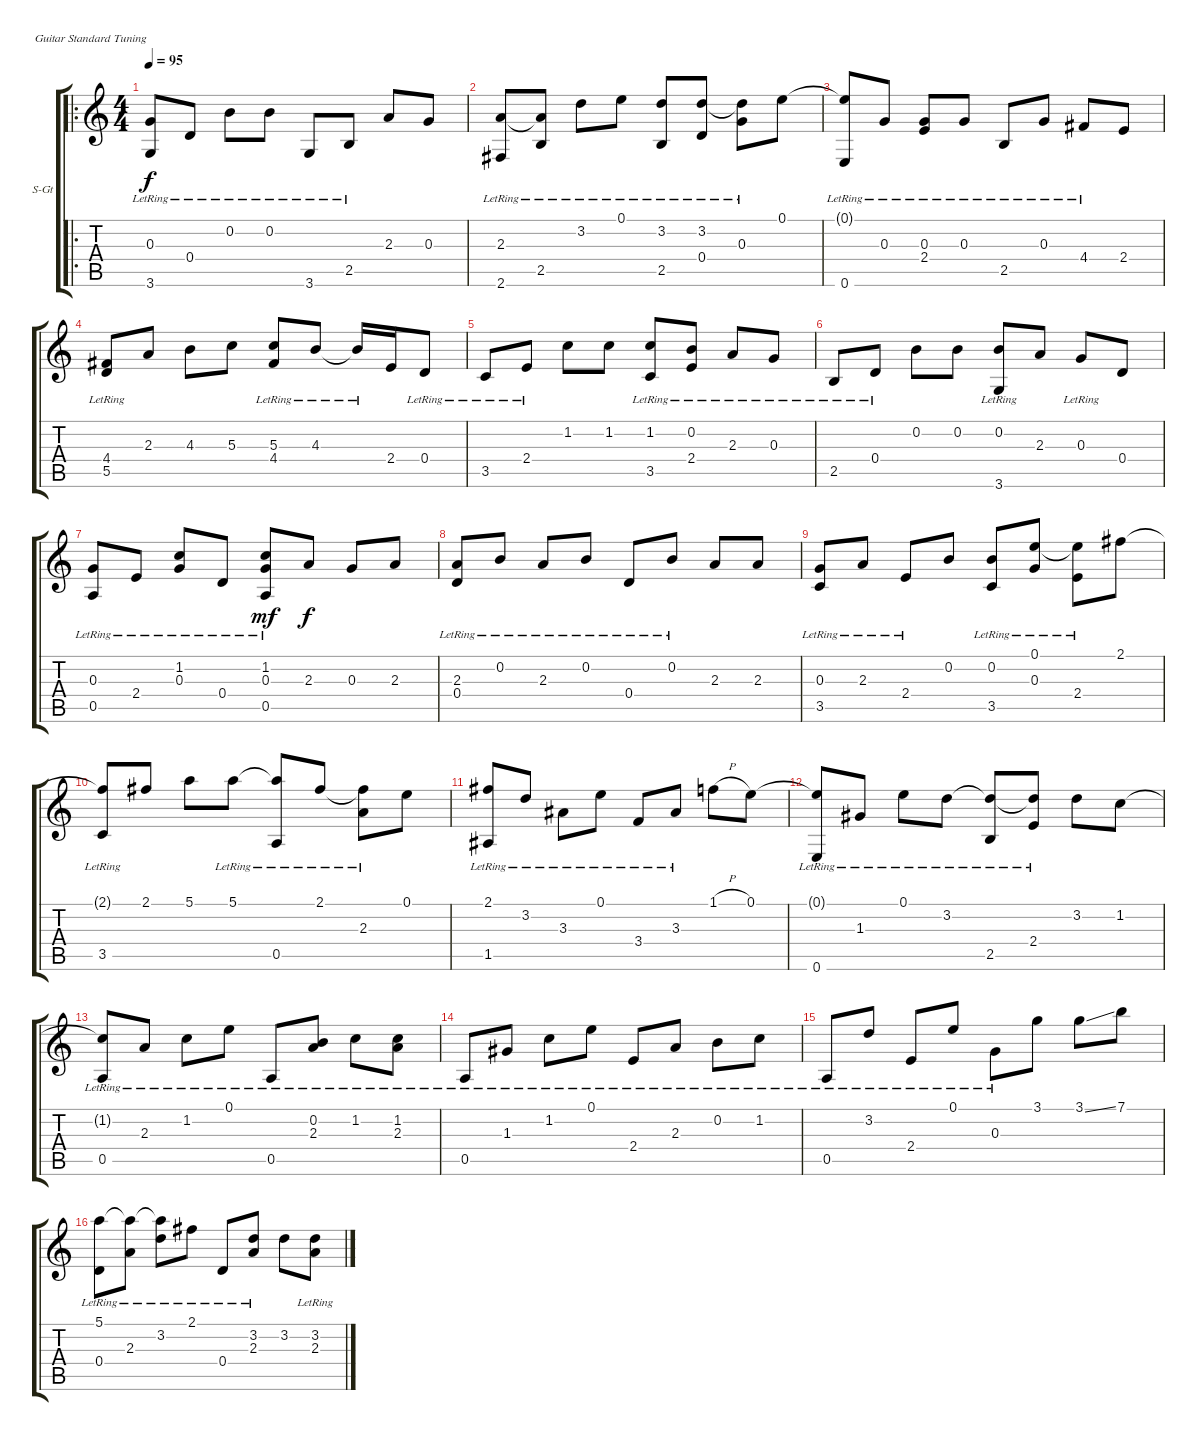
\bracketExtendMode groupsimilarinstruments
\firstSystemTrackNameOrientation horizontal
\otherSystemsTrackNameOrientation horizontal
\track ("µ²¥L" "S-Gt") {instrument acousticguitarsteel}
\staff {score tabs}
\tuning (E4 B3 G3 D3 A2 E2)
\ro
\ts (4 4)
\tempo 95
\clef g2
\ks c
(0.3{lr} 3.6{lr}).8{dy f} 0.4{lr}.8 0.2{lr}.8 0.2{lr}.8 3.6{lr}.8 2.5{lr}.8 2.3.8 0.3.8 |
(2.3{lr} 2.6{lr}).8 (2.3{lr t} 2.5{lr}).8 3.2{lr}.8 0.1{lr}.8 (3.2{lr} 2.5{lr}).8 (3.2{lr} 0.4{lr}).8 (3.2{lr t} 0.3).8 0.1.8 |
(0.1{t} 0.6{lr}).8 0.3{lr}.8 (0.3{lr} 2.4{lr}).8 0.3{lr}.8 2.5{lr}.8 0.3{lr}.8 4.4{lr}.8 2.4.8 |
(4.4{lr} 5.5{lr}).8 2.3.8 4.3.8 5.3.8 (5.3 4.4{lr}).8 4.3{lr}.8 4.3{lr t}.16 2.4.16 0.4{lr}.8 |
3.5{lr}.8 2.4{lr}.8 1.2.8 1.2.8 (1.2 3.5{lr}).8 (0.2{lr} 2.4{lr}).8 2.3{lr}.8 0.3{lr}.8 |
2.5{lr}.8 0.4{lr}.8 0.2.8 0.2.8 (0.2{lr} 3.6{lr}).8 2.3.8 0.3{lr}.8 0.4.8 |
(0.3{lr} 0.5{lr}).8 2.4{lr}.8 (1.2{lr} 0.3{lr}).8 0.4{lr}.8 (1.2{lr} 0.3 0.5{lr}).8{dy mf} 2.3.8{dy f} 0.3.8 2.3.8 |
(2.3 0.4{lr}).8 0.2{lr}.8 2.3{lr}.8 0.2{lr}.8 0.4{lr}.8 0.2{lr}.8 2.3.8 2.3.8 |
(0.3 3.5{lr}).8 2.3{lr}.8 2.4{lr}.8 0.2.8 (0.2 3.5{lr}).8 (0.1{lr} 0.3{lr}).8 (0.1{lr t} 2.4{lr}).8 2.1.8 |
(2.1{t} 3.5{lr}).8 2.1.8 5.1.8 5.1{lr}.8 (5.1{lr t} 0.5{lr}).8 2.1{lr}.8 (2.1{lr t} 2.3{lr}).8 0.1.8 |
(2.1{lr} 1.5{lr}).8 3.2{lr}.8 3.3{lr}.8 0.1{lr}.8 3.4{lr}.8 3.3{lr}.8 1.1{h}.8 0.1.8 |
(0.1{t} 0.6{lr}).8 1.3{lr}.8 0.1{lr}.8 3.2{lr}.8 (2.5{lr} 3.2{lr t}).8 (3.2{lr t} 2.4{lr}).8 3.2.8 1.2.8 |
(1.2{t} 0.5{lr}).8 2.3{lr}.8 1.2{lr}.8 0.1{lr}.8 0.5{lr}.8 (0.2{lr} 2.3{lr}).8 1.2{lr}.8 (1.2{lr} 2.3{lr}).8 |
0.5{lr}.8 1.3{lr}.8 1.2{lr}.8 0.1{lr}.8 2.4{lr}.8 2.3{lr}.8 0.2{lr}.8 1.2{lr}.8 |
0.5{lr}.8 3.2{lr}.8 2.4{lr}.8 0.1{lr}.8 0.3{lr}.8 3.1.8 3.1{ss}.8 7.1.8 |
(5.1{lr} 0.4{lr}).8 (2.3{lr} 5.1{lr t}).8 (5.1{lr t} 3.2{lr}).8 2.1{lr}.8 0.4{lr}.8 (3.2 2.3{lr}).8 3.2.8 (3.2 2.3{lr}).8
